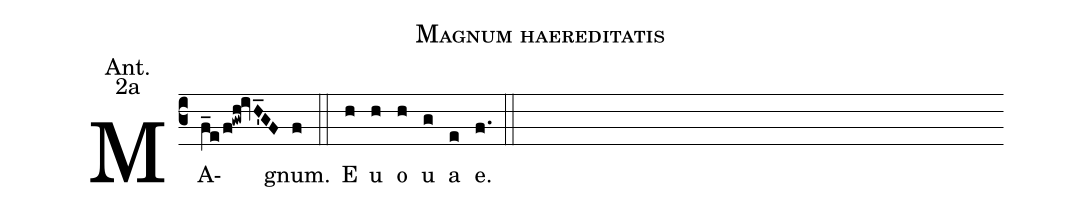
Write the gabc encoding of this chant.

name:Magnum haereditatis;
office-part:Antiphona;
mode:2;
annotation: Ant.;
annotation: 2a;
%%
(c3) MA(f_e/f!gwh!ivH'_GF)gnum.(f) (::) E(h) u(h) o(h) u(g) a(e) e.(f.) (::)
